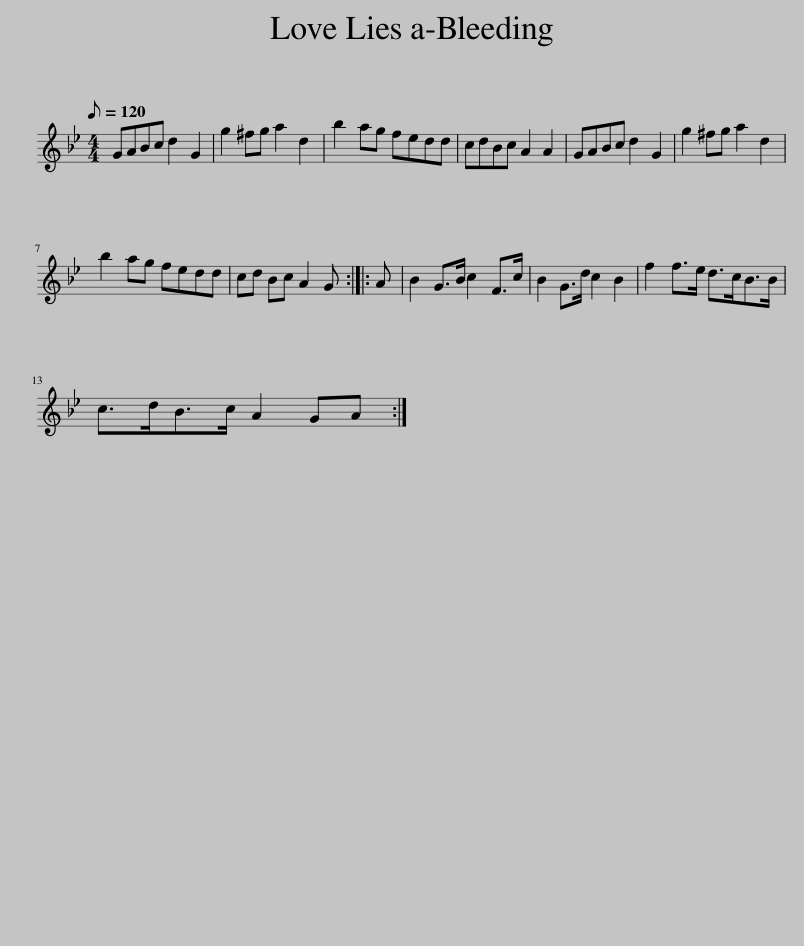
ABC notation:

X:1
L:1/8
Q:1/8=120
M:4/4
I:linebreak $
K:Gmin
V:1 treble
V:1
 GABc d2 G2 | g2 ^fg a2 d2 | b2 ag fedd | cdBc A2 A2 | GABc d2 G2 | %5
 g2 ^fg a2 d2 |$ b2 ag fedd | cd Bc A2 G :: A | B2 G>B c2 F>c | %10
 B2 G>d c2 B2 | f2 f>e d>cB>B |$ c>dB>c A2 GA :| %13
